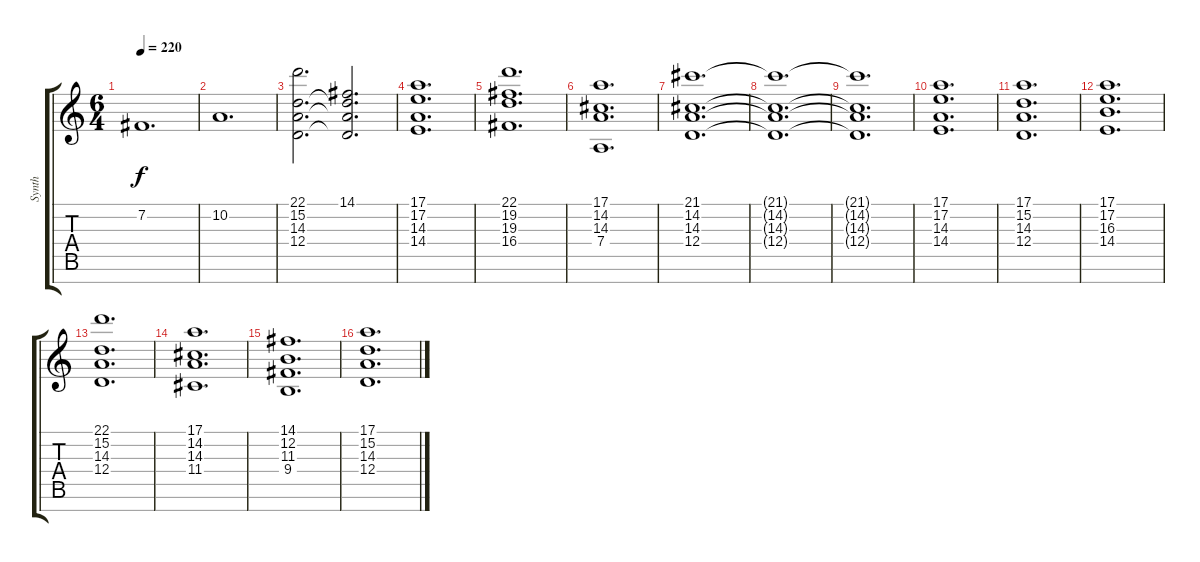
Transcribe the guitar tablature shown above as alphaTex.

\track ("Synth" "Synth") {instrument synthstrings1}
\staff {score tabs}
\tuning (E4 B3 G3 D3 A2 E2 B1) {hide}
\ts (6 4)
\tempo 220
\clef g2
\ks c
7.2.1{d dy f} |
10.2.1{d} |
(22.1 15.2 14.3 12.4).2{d} (14.1 15.2{t} 14.3{t} 12.4{t}).2{d} |
(17.1 17.2 14.3 14.4).1{d} |
(22.1 19.2 19.3 16.4).1{d} |
(17.1 14.2 14.3 7.4).1{d} |
(21.1 14.2 14.3 12.4).1{d} |
(21.1{t} 14.2{t} 14.3{t} 12.4{t}).1{d} |
(21.1{t} 14.2{t} 14.3{t} 12.4{t}).1{d} |
(17.1 17.2 14.3 14.4).1{d} |
(17.1 15.2 14.3 12.4).1{d} |
(17.1 17.2 16.3 14.4).1{d} |
(22.1 15.2 14.3 12.4).1{d} |
(17.1 14.2 14.3 11.4).1{d} |
(14.1 12.2 11.3 9.4).1{d} |
(17.1 15.2 14.3 12.4).1{d}
